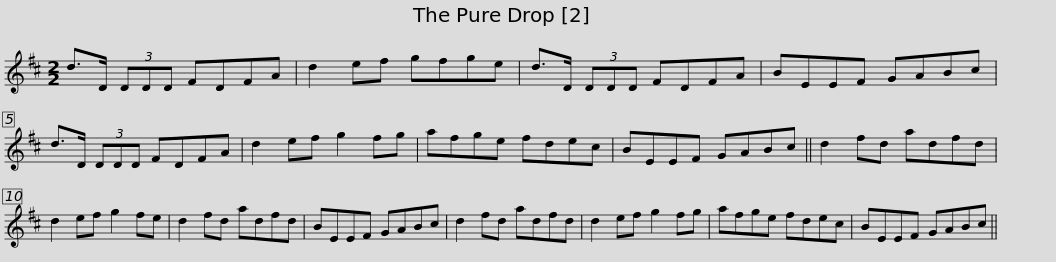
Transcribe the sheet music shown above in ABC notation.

X:1
L:1/8
M:2/2
I:linebreak $
K:D
V:1 treble
V:1
 d>D (3DDD FDFA | d2 ef gfge | d>D (3DDD FDFA | BEEF GABc | d>D (3DDD FDFA |$ %5
 d2 ef g2 fg | afge fdec | BEEF GABc || d2 fd adfd | d2 ef g2 fe | %10
 d2 fd adfd |$ BEEF GABc | d2 fd adfd | d2 ef g2 fg | afge fdec | %15
 BEEF GABc || %16
